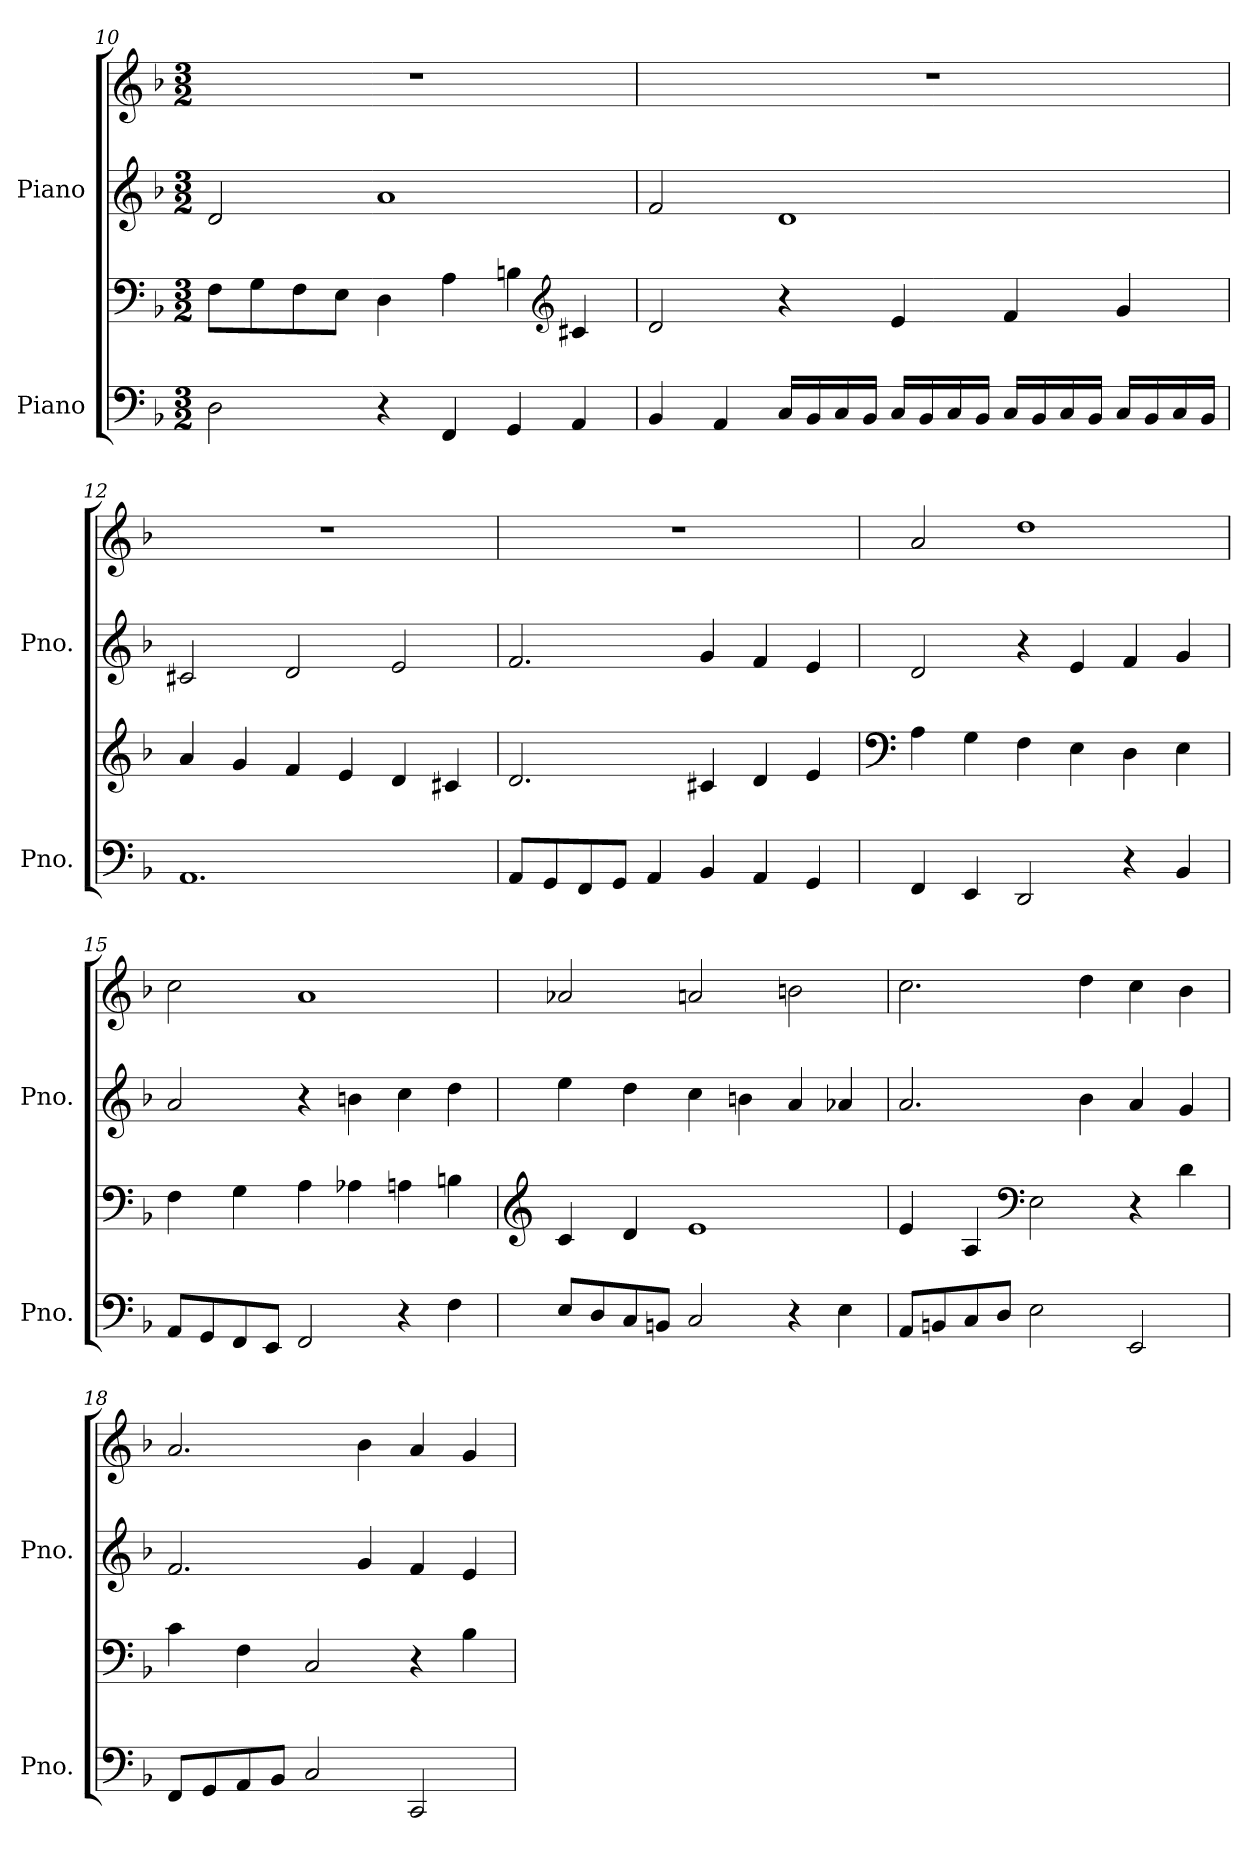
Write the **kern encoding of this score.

**kern	**kern	**kern	**kern
*part2	*part2	*part1	*part1
*staff4	*staff3	*staff2	*staff1
*I"Piano	*	*I"Piano	*
*I'Pno.	*	*I'Pno.	*
!!LO:LB:g=z
*clefF4	*clefF4	*clefG2	*clefG2
*k[b-]	*k[b-]	*k[b-]	*k[b-]
*M3/2	*M3/2	*M3/2	*M3/2
=10	=10	=10	=10
2D\	8F\L	2d/	1.r
.	8G\	.	.
.	8F\	.	.
.	8E\J	.	.
4r	4D\	1a	.
4FF/	4A\	.	.
4GG/	4Bn\	.	.
*	*clefG2	*	*
4AA/	4c#X/	.	.
=11	=11	=11	=11
4BB-/	2d/	2f/	1.r
4AA/	.	.	.
16C/LL	4r	1d	.
16BB-/	.	.	.
16C/	.	.	.
16BB-/JJ	.	.	.
16C/LL	4e/	.	.
16BB-/	.	.	.
16C/	.	.	.
16BB-/JJ	.	.	.
16C/LL	4f/	.	.
16BB-/	.	.	.
16C/	.	.	.
16BB-/JJ	.	.	.
16C/LL	4g/	.	.
16BB-/	.	.	.
16C/	.	.	.
16BB-/JJ	.	.	.
=12	=12	=12	=12
1.AA	4a/	2c#X/	1.r
.	4g/	.	.
.	4f/	2d/	.
.	4e/	.	.
.	4d/	2e/	.
.	4c#X/	.	.
!!LO:PB:g=z
=13	=13	=13	=13
8AA/L	2.d/	2.f/	1.r
8GG/	.	.	.
8FF/	.	.	.
8GG/J	.	.	.
4AA/	.	.	.
4BB-/	4c#X/	4g/	.
4AA/	4d/	4f/	.
4GG/	4e/	4e/	.
=14	=14	=14	=14
*	*clefF4	*	*
4FF/	4A\	2d/	2a/
4EE/	4G\	.	.
2DD/	4F\	4r	1dd
.	4E\	4e/	.
4r	4D\	4f/	.
4BB-/	4E\	4g/	.
=15	=15	=15	=15
8AA/L	4F\	2a/	2cc\
8GG/	.	.	.
8FF/	4G\	.	.
8EE/J	.	.	.
2FF/	4A\	4r	1a
.	4A-X\	4bn\	.
4r	4An\	4cc\	.
4F\	4Bn\	4dd\	.
=16	=16	=16	=16
*	*clefG2	*	*
8E/L	4c/	4ee\	2a-X/
8D/	.	.	.
8C/	4d/	4dd\	.
8BBn/J	.	.	.
2C/	1e	4cc\	2an/
.	.	4bn\	.
4r	.	4a/	2bn\
4E\	.	4a-X/	.
!!LO:LB:g=z
=17	=17	=17	=17
8AA/L	4e/	2.a/	2.cc\
8BBn/	.	.	.
8C/	4A/	.	.
8D/J	.	.	.
*	*clefF4	*	*
2E\	2E\	.	.
.	.	4b-\	4dd\
2EE/	4r	4a/	4cc\
.	4d\	4g/	4b-\
=18	=18	=18	=18
8FF/L	4c\	2.f/	2.a/
8GG/	.	.	.
8AA/	4F\	.	.
8BB-/J	.	.	.
2C/	2C/	.	.
.	.	4g/	4b-\
2CC/	4r	4f/	4a/
.	4B-\	4e/	4g/
=	=	=	=
*-	*-	*-	*-
